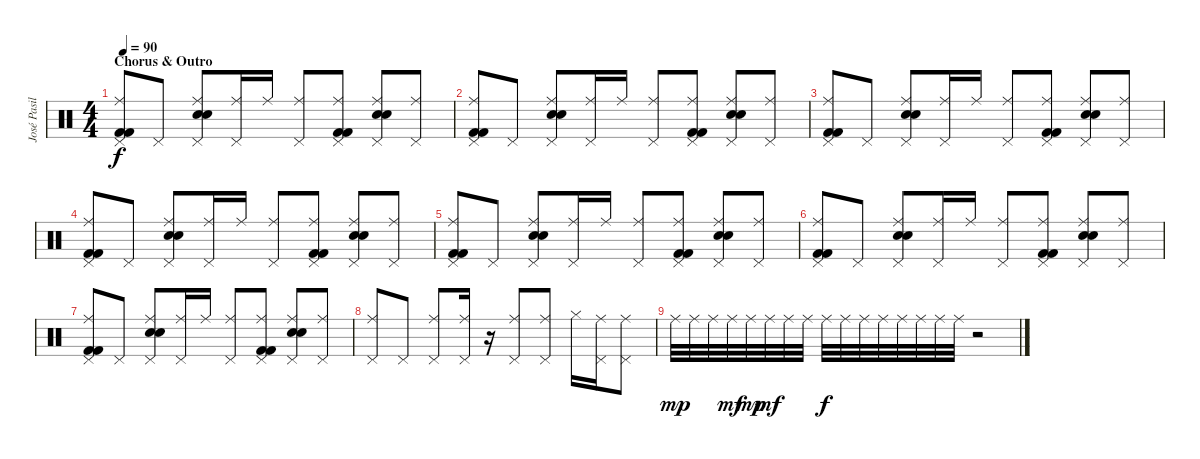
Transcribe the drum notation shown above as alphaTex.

\track ("José Pasillas [Drums]" "José Pasil") {instrument percussion}
\staff {score}
\articulation defaults
\ts (4 4)
\section ("" "Chorus & Outro")
\tempo 90
\clef neutral
\ks c
("Kick (hit) 2" "Kick (hit) 2" "Ride (middle)" "Pedal Hi-Hat (hit)").8{dy f} "Pedal Hi-Hat (hit)".8 ("Electric Snare (hit)" "Electric Snare (hit)" "Ride (middle)" "Pedal Hi-Hat (hit)").8 ("Ride (middle)" "Pedal Hi-Hat (hit)").16 "Ride (middle)".16 ("Ride (middle)" "Pedal Hi-Hat (hit)").8 ("Kick (hit) 2" "Kick (hit) 2" "Ride (middle)" "Pedal Hi-Hat (hit)").8 ("Electric Snare (hit)" "Electric Snare (hit)" "Ride (middle)" "Pedal Hi-Hat (hit)").8 ("Ride (middle)" "Pedal Hi-Hat (hit)").8 |
("Kick (hit) 2" "Kick (hit) 2" "Ride (middle)" "Pedal Hi-Hat (hit)").8 "Pedal Hi-Hat (hit)".8 ("Electric Snare (hit)" "Electric Snare (hit)" "Ride (middle)" "Pedal Hi-Hat (hit)").8 ("Ride (middle)" "Pedal Hi-Hat (hit)").16 "Ride (middle)".16 ("Ride (middle)" "Pedal Hi-Hat (hit)").8 ("Kick (hit) 2" "Kick (hit) 2" "Ride (middle)" "Pedal Hi-Hat (hit)").8 ("Electric Snare (hit)" "Electric Snare (hit)" "Ride (middle)" "Pedal Hi-Hat (hit)").8 ("Ride (middle)" "Pedal Hi-Hat (hit)").8 |
("Kick (hit) 2" "Kick (hit) 2" "Ride (middle)" "Pedal Hi-Hat (hit)").8 "Pedal Hi-Hat (hit)".8 ("Electric Snare (hit)" "Electric Snare (hit)" "Ride (middle)" "Pedal Hi-Hat (hit)").8 ("Ride (middle)" "Pedal Hi-Hat (hit)").16 "Ride (middle)".16 ("Ride (middle)" "Pedal Hi-Hat (hit)").8 ("Kick (hit) 2" "Kick (hit) 2" "Ride (middle)" "Pedal Hi-Hat (hit)").8 ("Electric Snare (hit)" "Electric Snare (hit)" "Ride (middle)" "Pedal Hi-Hat (hit)").8 ("Ride (middle)" "Pedal Hi-Hat (hit)").8 |
("Kick (hit) 2" "Kick (hit) 2" "Ride (middle)" "Pedal Hi-Hat (hit)").8 "Pedal Hi-Hat (hit)".8 ("Electric Snare (hit)" "Electric Snare (hit)" "Ride (middle)" "Pedal Hi-Hat (hit)").8 ("Ride (middle)" "Pedal Hi-Hat (hit)").16 "Ride (middle)".16 ("Ride (middle)" "Pedal Hi-Hat (hit)").8 ("Kick (hit) 2" "Kick (hit) 2" "Ride (middle)" "Pedal Hi-Hat (hit)").8 ("Electric Snare (hit)" "Electric Snare (hit)" "Ride (middle)" "Pedal Hi-Hat (hit)").8 ("Ride (middle)" "Pedal Hi-Hat (hit)").8 |
("Kick (hit) 2" "Kick (hit) 2" "Ride (middle)" "Pedal Hi-Hat (hit)").8 "Pedal Hi-Hat (hit)".8 ("Electric Snare (hit)" "Electric Snare (hit)" "Ride (middle)" "Pedal Hi-Hat (hit)").8 ("Ride (middle)" "Pedal Hi-Hat (hit)").16 "Ride (middle)".16 ("Ride (middle)" "Pedal Hi-Hat (hit)").8 ("Kick (hit) 2" "Kick (hit) 2" "Ride (middle)" "Pedal Hi-Hat (hit)").8 ("Electric Snare (hit)" "Electric Snare (hit)" "Ride (middle)" "Pedal Hi-Hat (hit)").8 ("Ride (middle)" "Pedal Hi-Hat (hit)").8 |
("Kick (hit) 2" "Kick (hit) 2" "Ride (middle)" "Pedal Hi-Hat (hit)").8 "Pedal Hi-Hat (hit)".8 ("Electric Snare (hit)" "Electric Snare (hit)" "Ride (middle)" "Pedal Hi-Hat (hit)").8 ("Ride (middle)" "Pedal Hi-Hat (hit)").16 "Ride (middle)".16 ("Ride (middle)" "Pedal Hi-Hat (hit)").8 ("Kick (hit) 2" "Kick (hit) 2" "Ride (middle)" "Pedal Hi-Hat (hit)").8 ("Electric Snare (hit)" "Electric Snare (hit)" "Ride (middle)" "Pedal Hi-Hat (hit)").8 ("Ride (middle)" "Pedal Hi-Hat (hit)").8 |
("Kick (hit) 2" "Kick (hit) 2" "Ride (middle)" "Pedal Hi-Hat (hit)").8 "Pedal Hi-Hat (hit)".8 ("Electric Snare (hit)" "Electric Snare (hit)" "Ride (middle)" "Pedal Hi-Hat (hit)").8 ("Ride (middle)" "Pedal Hi-Hat (hit)").16 "Ride (middle)".16 ("Ride (middle)" "Pedal Hi-Hat (hit)").8 ("Kick (hit) 2" "Kick (hit) 2" "Ride (middle)" "Pedal Hi-Hat (hit)").8 ("Electric Snare (hit)" "Electric Snare (hit)" "Ride (middle)" "Pedal Hi-Hat (hit)").8 ("Ride (middle)" "Pedal Hi-Hat (hit)").8 |
("Ride (middle)" "Pedal Hi-Hat (hit)").8 "Pedal Hi-Hat (hit)".8 ("Ride (middle)" "Pedal Hi-Hat (hit)").8 ("Ride (middle)" "Pedal Hi-Hat (hit)").16 r.16 ("Ride (middle)" "Pedal Hi-Hat (hit)").8 ("Ride (middle)" "Pedal Hi-Hat (hit)").8 "Hi-Hat (closed)".16 ("Ride (middle)" "Pedal Hi-Hat (hit)").16 ("Ride (middle)" "Pedal Hi-Hat (hit)").8 |
"Ride (middle)".32{dy mp} "Ride (middle)".32 "Ride (middle)".32 "Ride (middle)".32{dy mf} "Ride (middle)".32{dy mp} "Ride (middle)".32{dy mf} "Ride (middle)".32 "Ride (middle)".32 "Ride (middle)".32{dy f} "Ride (middle)".32 "Ride (middle)".32 "Ride (middle)".32 "Ride (middle)".32 "Ride (middle)".32 "Ride (middle)".32 "Ride (middle)".32 r.2
